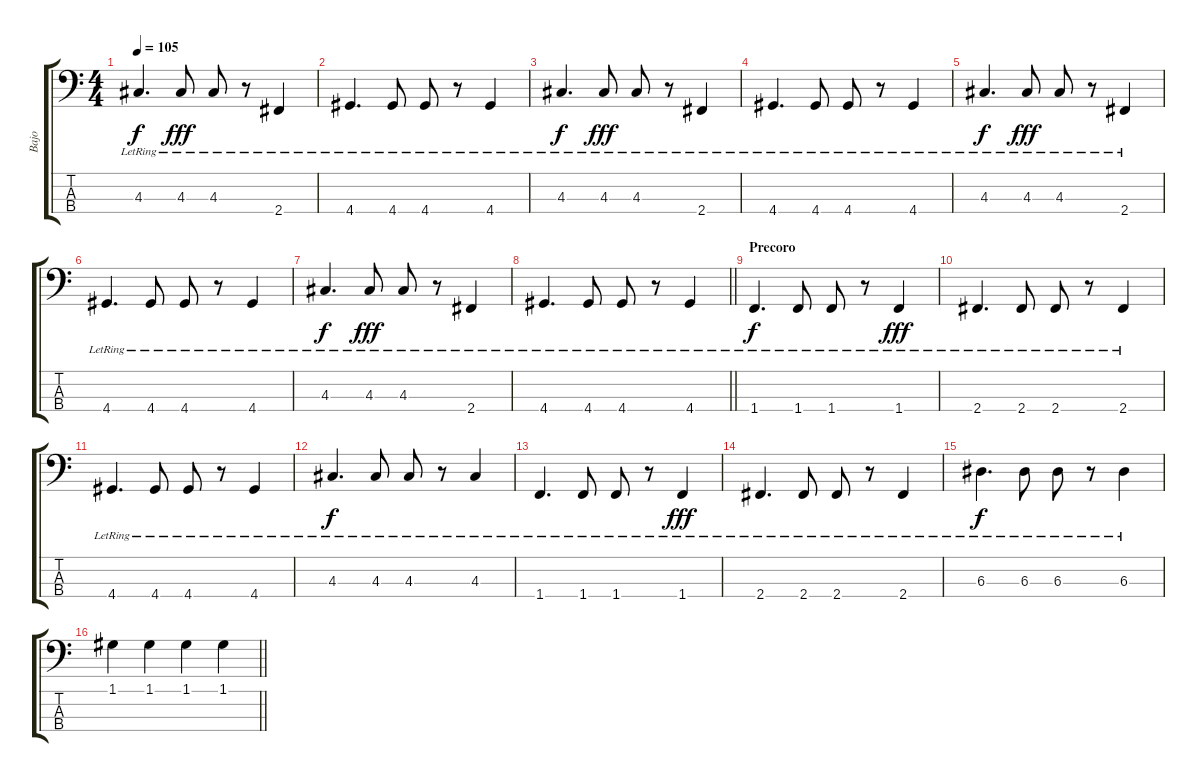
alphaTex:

\track ("Bajo" "Bajo") {instrument electricbassfinger}
\staff {score tabs}
\tuning (G2 D2 A1 E1) {hide}
\ts (4 4)
\tempo 105
\clef f4
\ks c
4.3{lr}.4{d dy f} 4.3{lr}.8{dy fff} 4.3{lr}.8 r.8 2.4{lr}.4 |
4.4{lr}.4{d} 4.4{lr}.8 4.4{lr}.8 r.8 4.4{lr}.4 |
4.3{lr}.4{d dy f} 4.3{lr}.8{dy fff} 4.3{lr}.8 r.8 2.4{lr}.4 |
4.4{lr}.4{d} 4.4{lr}.8 4.4{lr}.8 r.8 4.4{lr}.4 |
4.3{lr}.4{d dy f} 4.3{lr}.8{dy fff} 4.3{lr}.8 r.8 2.4{lr}.4 |
4.4{lr}.4{d} 4.4{lr}.8 4.4{lr}.8 r.8 4.4{lr}.4 |
4.3{lr}.4{d dy f} 4.3{lr}.8{dy fff} 4.3{lr}.8 r.8 2.4{lr}.4 |
\barLineRight lightlight
4.4{lr}.4{d} 4.4{lr}.8 4.4{lr}.8 r.8 4.4{lr}.4 |
\section ("" "Precoro")
1.4{lr}.4{d dy f} 1.4{lr}.8 1.4{lr}.8 r.8 1.4{lr}.4{dy fff} |
2.4{lr}.4{d} 2.4{lr}.8 2.4{lr}.8 r.8 2.4{lr}.4 |
4.4{lr}.4{d} 4.4{lr}.8 4.4{lr}.8 r.8 4.4{lr}.4 |
4.3{lr}.4{d dy f} 4.3{lr}.8 4.3{lr}.8 r.8 4.3{lr}.4 |
1.4{lr}.4{d} 1.4{lr}.8 1.4{lr}.8 r.8 1.4{lr}.4{dy fff} |
2.4{lr}.4{d} 2.4{lr}.8 2.4{lr}.8 r.8 2.4{lr}.4 |
6.3{lr}.4{d dy f} 6.3{lr}.8 6.3{lr}.8 r.8 6.3{lr}.4 |
\barLineRight lightlight
1.1.4 1.1.4 1.1.4 1.1.4
